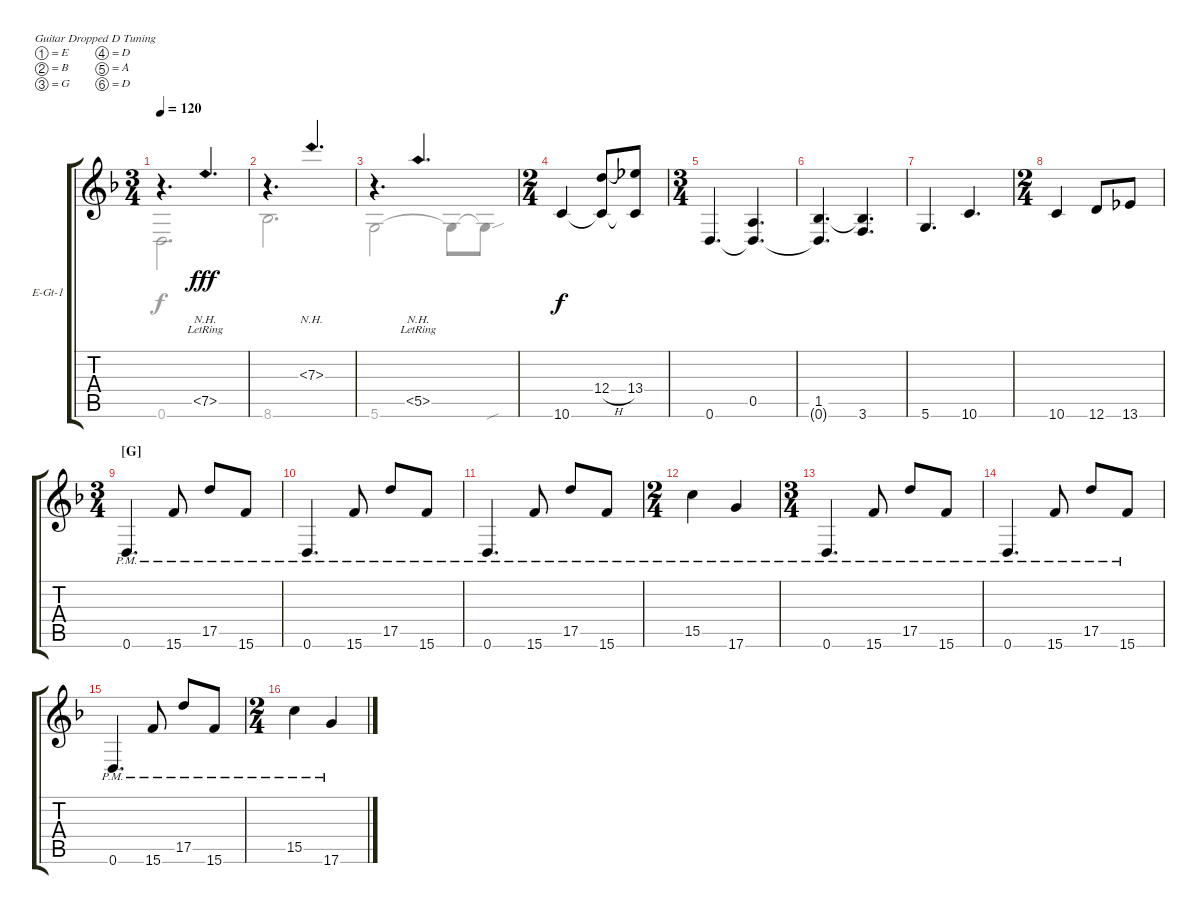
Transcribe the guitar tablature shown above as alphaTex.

\defaultSystemsLayout 4
\bracketExtendMode groupsimilarinstruments
\firstSystemTrackNameOrientation horizontal
\otherSystemsTrackNameOrientation horizontal
\track ("Electric Guitar 1" "E-Gt-1") {instrument electricguitarclean}
\staff {score tabs}
\tuning (E4 B3 G3 D3 A2 D2)
\voice
\ts (3 4)
\tempo 120
\clef g2
\ks f
r.4{d dy f} 7.5{nh lr}.4{d dy fff} |
r.4{d} 7.3{nh}.4{d} |
r.4{d} 5.5{nh lr}.4{d} |
\ts (2 4)
10.6.4{dy f} (10.6{t} 12.4{h}).8 (13.4 10.6{t}).8 |
\ts (3 4)
0.6.4{d} (0.6{t} 0.5).4{d} |
(1.5 0.6{t}).4{d} (3.6 1.5{t}).4{d} |
5.6.4{d} 10.6.4{d} |
\ts (2 4)
10.6.4 12.6.8 13.6.8 |
\ts (3 4)
\section ("G" "")
0.6{pm}.4{d} 15.6{pm}.8 17.5{pm}.8 15.6{pm}.8 |
0.6{pm}.4{d} 15.6{pm}.8 17.5{pm}.8 15.6{pm}.8 |
0.6{pm}.4{d} 15.6{pm}.8 17.5{pm}.8 15.6{pm}.8 |
\ts (2 4)
15.5{pm}.4 17.6{pm}.4 |
\ts (3 4)
0.6{pm}.4{d} 15.6{pm}.8 17.5{pm}.8 15.6{pm}.8 |
0.6{pm}.4{d} 15.6{pm}.8 17.5{pm}.8 15.6{pm}.8 |
0.6{pm}.4{d} 15.6{pm}.8 17.5{pm}.8 15.6{pm}.8 |
\ts (2 4)
15.5{pm}.4 17.6{pm}.4
\voice
\clef g2
\ottava regular
\simile none
\ks f
0.6.2{d dy f} |
8.6.2{d} |
5.6.2 5.6{t}.8 5.6{sou t}.8 |
|
|
|
|
|
|
|
|
|
|
|
|
